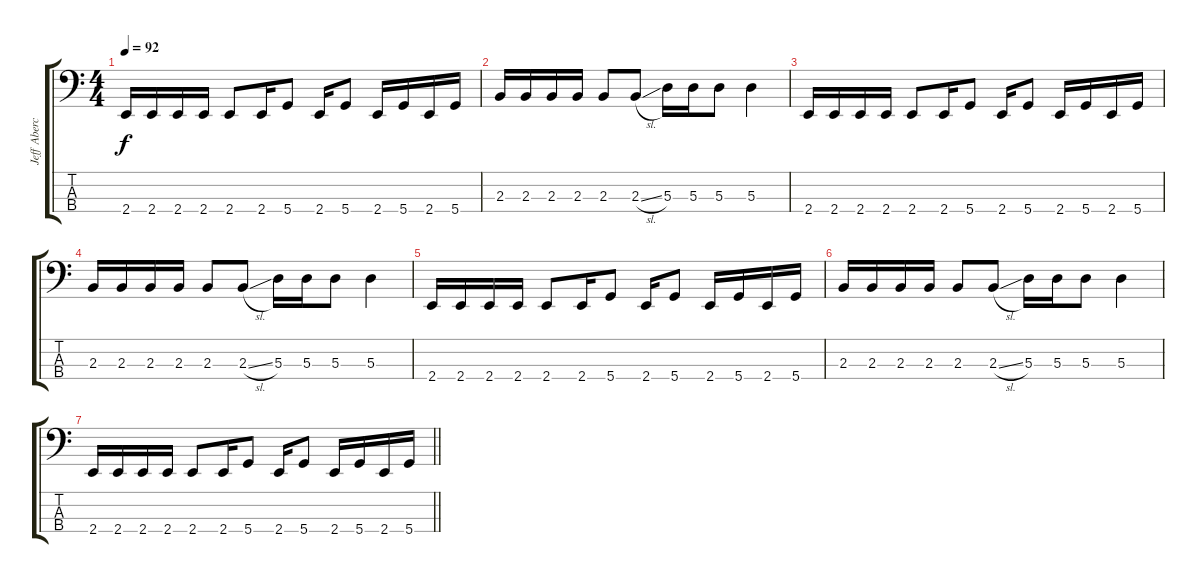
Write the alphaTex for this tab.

\track ("Jeff Abercrombie (Bass)" "Jeff Aberc") {instrument electricbassfinger}
\staff {score tabs}
\tuning (G2 D2 A1 D1) {hide}
\ts (4 4)
\tempo 92
\clef f4
\ks c
2.4.16{dy f} 2.4.16 2.4.16 2.4.16 2.4.8 2.4.16 5.4.8 2.4.16 5.4.8 2.4.16 5.4.16 2.4.16 5.4.16 |
2.3.16 2.3.16 2.3.16 2.3.16 2.3.8 2.3{sl}.8 5.3.16 5.3.16 5.3.8 5.3.4 |
2.4.16 2.4.16 2.4.16 2.4.16 2.4.8 2.4.16 5.4.8 2.4.16 5.4.8 2.4.16 5.4.16 2.4.16 5.4.16 |
2.3.16 2.3.16 2.3.16 2.3.16 2.3.8 2.3{sl}.8 5.3.16 5.3.16 5.3.8 5.3.4 |
2.4.16 2.4.16 2.4.16 2.4.16 2.4.8 2.4.16 5.4.8 2.4.16 5.4.8 2.4.16 5.4.16 2.4.16 5.4.16 |
2.3.16 2.3.16 2.3.16 2.3.16 2.3.8 2.3{sl}.8 5.3.16 5.3.16 5.3.8 5.3.4 |
\barLineRight lightlight
2.4.16 2.4.16 2.4.16 2.4.16 2.4.8 2.4.16 5.4.8 2.4.16 5.4.8 2.4.16 5.4.16 2.4.16 5.4.16
